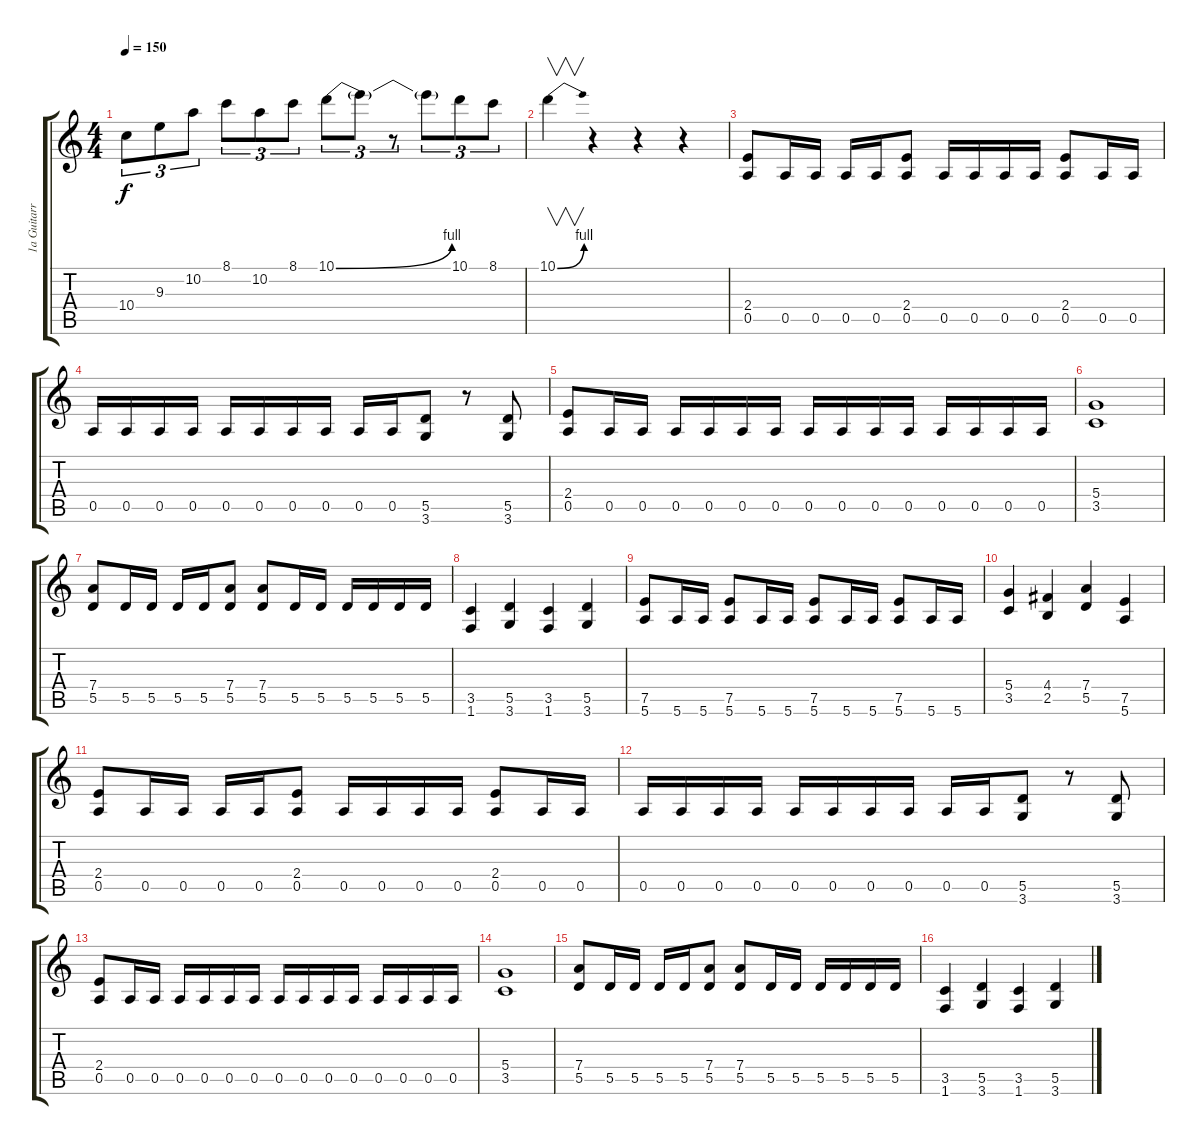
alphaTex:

\track ("1a Guitarra" "1a Guitarr") {instrument distortionguitar}
\staff {score tabs}
\tuning (E4 B3 G3 D3 A2 E2) {hide}
\ts (4 4)
\tempo 150
\clef g2
\ks c
10.4.8{tu (3 2) dy f} 9.3.8{tu (3 2)} 10.2.8{tu (3 2)} 8.1.8{tu (3 2)} 10.2.8{tu (3 2)} 8.1.8{tu (3 2)} 10.1{be (bend 0 0 60 4)}.8{tu (3 2)} 10.1{t}.8{tu (3 2)} r.8{tu (3 2)} 10.1{t}.8{tu (3 2)} 10.1.8{tu (3 2)} 8.1.8{tu (3 2)} |
10.1{be (bend 0 0 60 4)}.4{v} r.4 r.4 r.4 |
(2.4 0.5).8 0.5.16 0.5.16 0.5.16 0.5.16 (2.4 0.5).8 0.5.16 0.5.16 0.5.16 0.5.16 (2.4 0.5).8 0.5.16 0.5.16 |
0.5.16 0.5.16 0.5.16 0.5.16 0.5.16 0.5.16 0.5.16 0.5.16 0.5.16 0.5.16 (5.5 3.6).8 r.8 (5.5 3.6).8 |
(2.4 0.5).8 0.5.16 0.5.16 0.5.16 0.5.16 0.5.16 0.5.16 0.5.16 0.5.16 0.5.16 0.5.16 0.5.16 0.5.16 0.5.16 0.5.16 |
(5.4 3.5).1 |
(7.4 5.5).8 5.5.16 5.5.16 5.5.16 5.5.16 (7.4 5.5).8 (7.4 5.5).8 5.5.16 5.5.16 5.5.16 5.5.16 5.5.16 5.5.16 |
(3.5 1.6).4 (5.5 3.6).4 (3.5 1.6).4 (5.5 3.6).4 |
(7.5 5.6).8 5.6.16 5.6.16 (7.5 5.6).8 5.6.16 5.6.16 (7.5 5.6).8 5.6.16 5.6.16 (7.5 5.6).8 5.6.16 5.6.16 |
(5.4 3.5).4 (4.4 2.5).4 (7.4 5.5).4 (7.5 5.6).4 |
(2.4 0.5).8 0.5.16 0.5.16 0.5.16 0.5.16 (2.4 0.5).8 0.5.16 0.5.16 0.5.16 0.5.16 (2.4 0.5).8 0.5.16 0.5.16 |
0.5.16 0.5.16 0.5.16 0.5.16 0.5.16 0.5.16 0.5.16 0.5.16 0.5.16 0.5.16 (5.5 3.6).8 r.8 (5.5 3.6).8 |
(2.4 0.5).8 0.5.16 0.5.16 0.5.16 0.5.16 0.5.16 0.5.16 0.5.16 0.5.16 0.5.16 0.5.16 0.5.16 0.5.16 0.5.16 0.5.16 |
(5.4 3.5).1 |
(7.4 5.5).8 5.5.16 5.5.16 5.5.16 5.5.16 (7.4 5.5).8 (7.4 5.5).8 5.5.16 5.5.16 5.5.16 5.5.16 5.5.16 5.5.16 |
(3.5 1.6).4 (5.5 3.6).4 (3.5 1.6).4 (5.5 3.6).4
